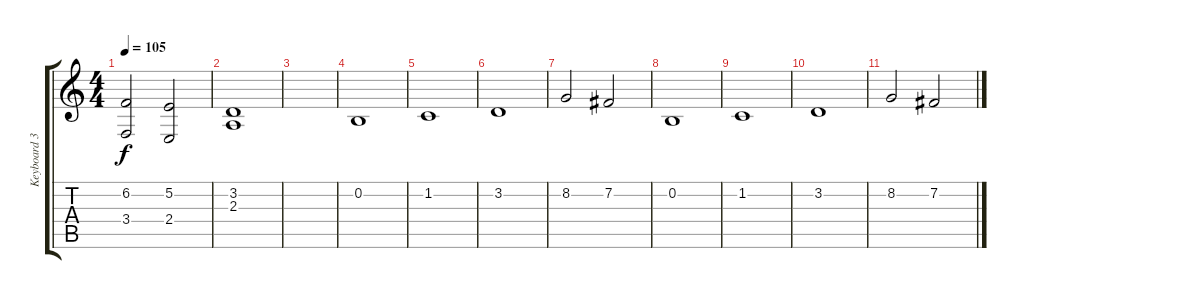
\track ("Keyboard 3" "Keyboard 3") {instrument choiraahs}
\staff {score tabs}
\tuning (E4 B3 G3 D3 A2 E2) {hide}
\ts (4 4)
\tempo 105
\clef g2
\ks c
(6.2 3.4).2{dy f} (5.2 2.4).2 |
(3.2 2.3).1 |
|
0.2.1{volume 13} |
1.2.1 |
3.2.1 |
8.2.2 7.2.2 |
0.2.1 |
1.2.1 |
3.2.1 |
8.2.2 7.2.2
